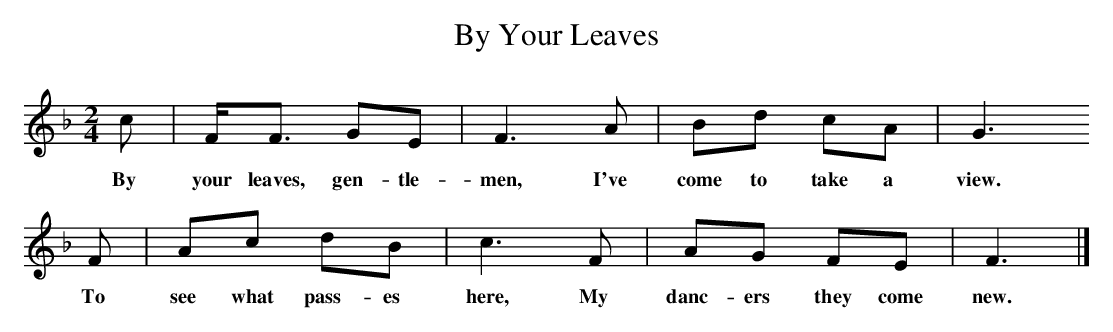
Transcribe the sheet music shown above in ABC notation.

X:1
T:By Your Leaves
M:2/4     %Meter
L:1/16     %
K:F
c2 |FF3 G2E2 |F6 A2 |B2d2 c2A2 | G6
w:By your leaves, gen-tle-men, I've come to take a view.
F2 |A2c2 d2B2 |c6 F2 |A2G2 F2E2 |F6  |]
w:To see what pass-es here, My danc-ers they come new.
     %End of file
